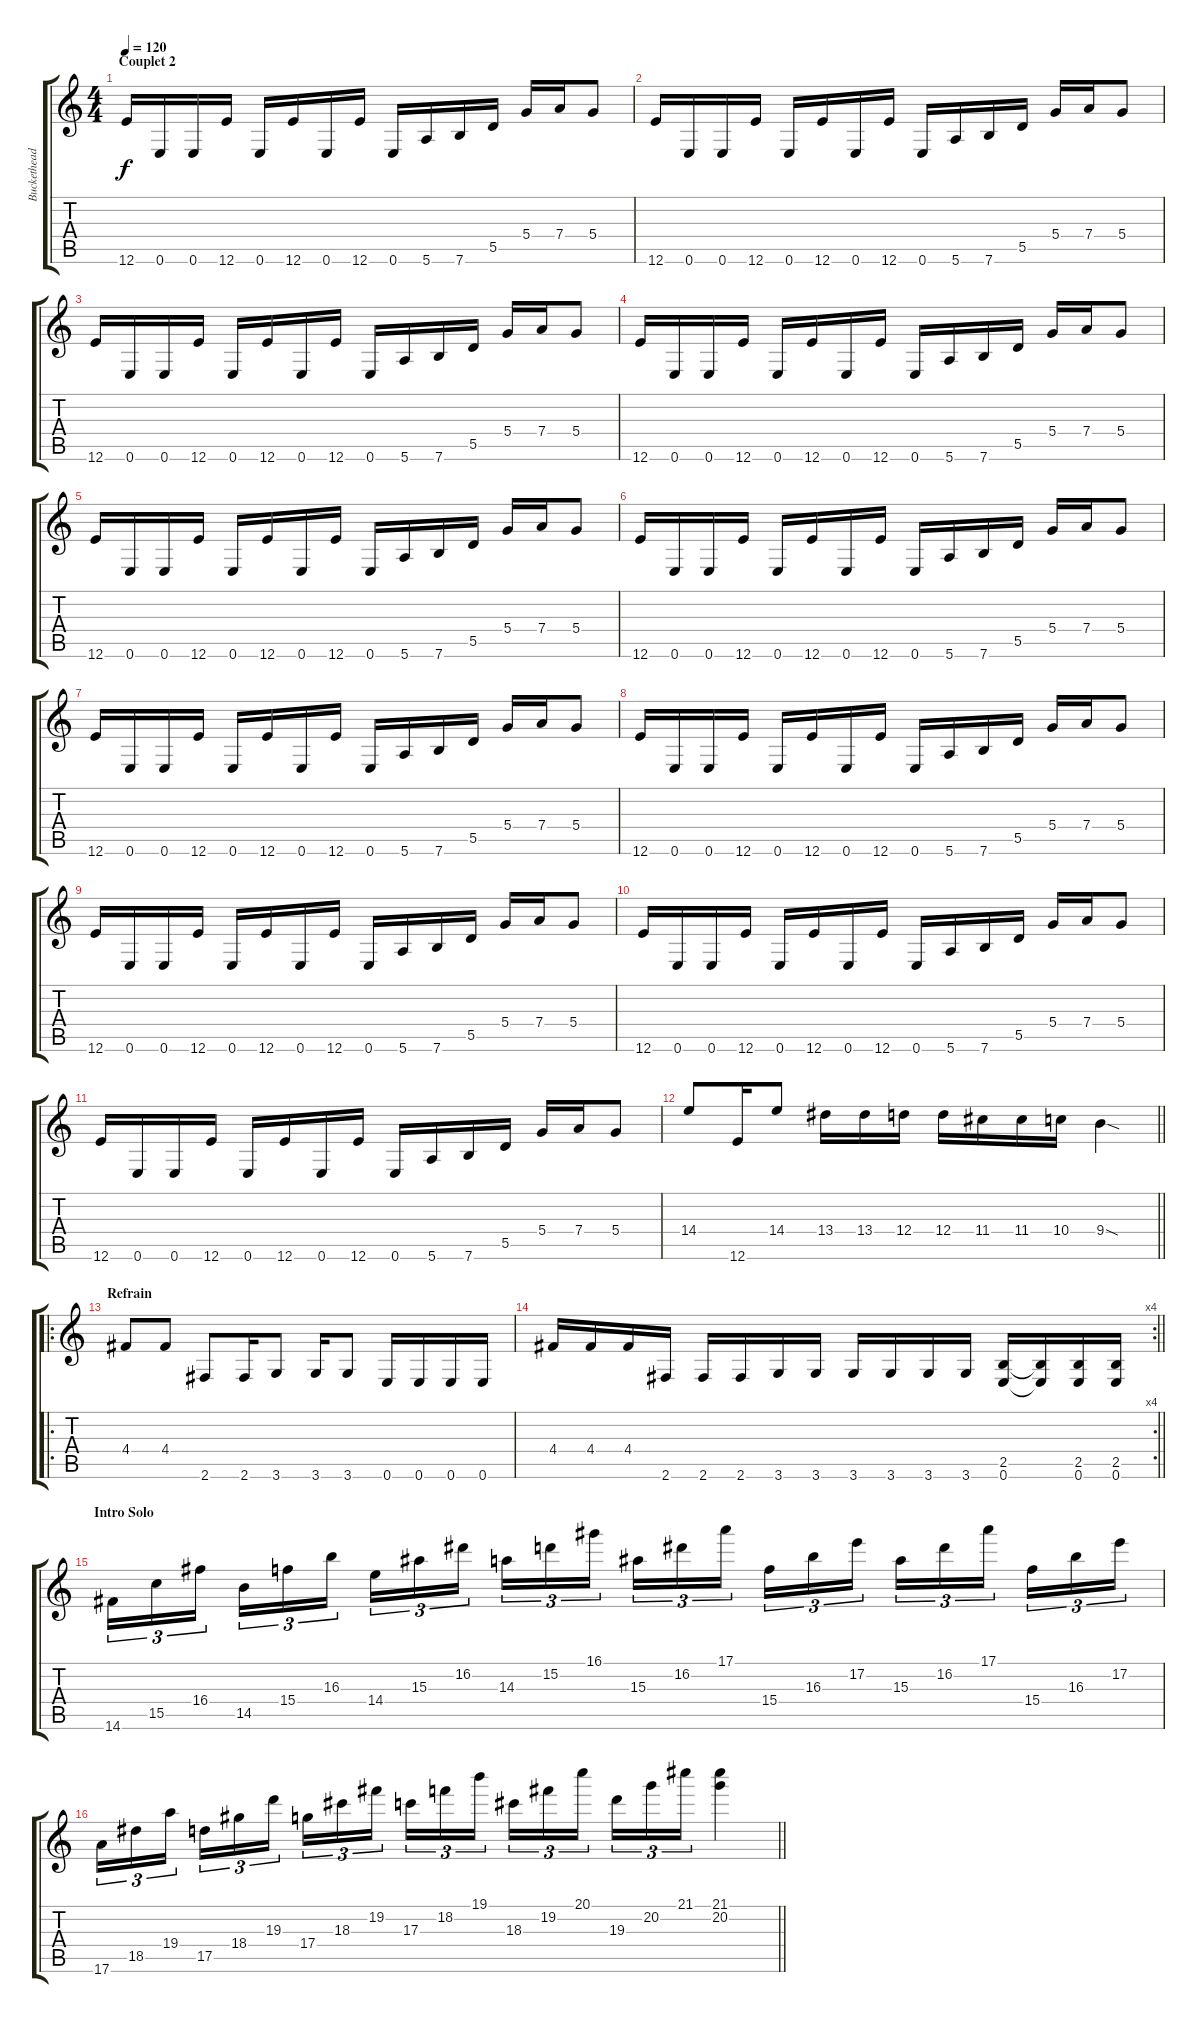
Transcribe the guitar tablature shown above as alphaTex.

\track ("Buckethead" "Buckethead") {instrument overdrivenguitar}
\staff {score tabs}
\tuning (E4 B3 G3 D3 A2 E2) {hide}
\ts (4 4)
\section ("" "Couplet 2")
\tempo 120
\clef g2
\ks c
12.6.16{dy f} 0.6.16 0.6.16 12.6.16 0.6.16 12.6.16 0.6.16 12.6.16 0.6.16 5.6.16 7.6.16 5.5.16 5.4.16 7.4.16 5.4.8 |
12.6.16 0.6.16 0.6.16 12.6.16 0.6.16 12.6.16 0.6.16 12.6.16 0.6.16 5.6.16 7.6.16 5.5.16 5.4.16 7.4.16 5.4.8 |
12.6.16 0.6.16 0.6.16 12.6.16 0.6.16 12.6.16 0.6.16 12.6.16 0.6.16 5.6.16 7.6.16 5.5.16 5.4.16 7.4.16 5.4.8 |
12.6.16 0.6.16 0.6.16 12.6.16 0.6.16 12.6.16 0.6.16 12.6.16 0.6.16 5.6.16 7.6.16 5.5.16 5.4.16 7.4.16 5.4.8 |
12.6.16 0.6.16 0.6.16 12.6.16 0.6.16 12.6.16 0.6.16 12.6.16 0.6.16 5.6.16 7.6.16 5.5.16 5.4.16 7.4.16 5.4.8 |
12.6.16 0.6.16 0.6.16 12.6.16 0.6.16 12.6.16 0.6.16 12.6.16 0.6.16 5.6.16 7.6.16 5.5.16 5.4.16 7.4.16 5.4.8 |
12.6.16 0.6.16 0.6.16 12.6.16 0.6.16 12.6.16 0.6.16 12.6.16 0.6.16 5.6.16 7.6.16 5.5.16 5.4.16 7.4.16 5.4.8 |
12.6.16 0.6.16 0.6.16 12.6.16 0.6.16 12.6.16 0.6.16 12.6.16 0.6.16 5.6.16 7.6.16 5.5.16 5.4.16 7.4.16 5.4.8 |
12.6.16 0.6.16 0.6.16 12.6.16 0.6.16 12.6.16 0.6.16 12.6.16 0.6.16 5.6.16 7.6.16 5.5.16 5.4.16 7.4.16 5.4.8 |
12.6.16 0.6.16 0.6.16 12.6.16 0.6.16 12.6.16 0.6.16 12.6.16 0.6.16 5.6.16 7.6.16 5.5.16 5.4.16 7.4.16 5.4.8 |
12.6.16 0.6.16 0.6.16 12.6.16 0.6.16 12.6.16 0.6.16 12.6.16 0.6.16 5.6.16 7.6.16 5.5.16 5.4.16 7.4.16 5.4.8 |
\barLineRight lightlight
14.4.8 12.6.16 14.4.8 13.4.16 13.4.16 12.4.16 12.4.16 11.4.16 11.4.16 10.4.16 9.4{sod}.4 |
\ro
\section ("" "Refrain")
4.4.8 4.4.8 2.6.8 2.6.16 3.6.8 3.6.16 3.6.8 0.6.16 0.6.16 0.6.16 0.6.16 |
\rc 4
\barLineRight lightlight
4.4.16 4.4.16 4.4.16 2.6.16 2.6.16 2.6.16 3.6.16 3.6.16 3.6.16 3.6.16 3.6.16 3.6.16 (2.5 0.6).16 (2.5{t} 0.6{t}).16 (2.5 0.6).16 (2.5 0.6).16 |
\section ("" "Intro Solo")
14.6.16{tu (3 2)} 15.5.16{tu (3 2)} 16.4.16{tu (3 2) beam splitsecondary} 14.5.16{tu (3 2)} 15.4.16{tu (3 2)} 16.3.16{tu (3 2)} 14.4.16{tu (3 2)} 15.3.16{tu (3 2)} 16.2.16{tu (3 2) beam splitsecondary} 14.3.16{tu (3 2)} 15.2.16{tu (3 2)} 16.1.16{tu (3 2)} 15.3.16{tu (3 2)} 16.2.16{tu (3 2)} 17.1.16{tu (3 2) beam splitsecondary} 15.4.16{tu (3 2)} 16.3.16{tu (3 2)} 17.2.16{tu (3 2)} 15.3.16{tu (3 2)} 16.2.16{tu (3 2)} 17.1.16{tu (3 2) beam splitsecondary} 15.4.16{tu (3 2)} 16.3.16{tu (3 2)} 17.2.16{tu (3 2)} |
\barLineRight lightlight
17.6.16{tu (3 2)} 18.5.16{tu (3 2)} 19.4.16{tu (3 2) beam splitsecondary} 17.5.16{tu (3 2)} 18.4.16{tu (3 2)} 19.3.16{tu (3 2)} 17.4.16{tu (3 2)} 18.3.16{tu (3 2)} 19.2.16{tu (3 2) beam splitsecondary} 17.3.16{tu (3 2)} 18.2.16{tu (3 2)} 19.1.16{tu (3 2)} 18.3.16{tu (3 2)} 19.2.16{tu (3 2)} 20.1.16{tu (3 2) beam splitsecondary} 19.3.16{tu (3 2)} 20.2.16{tu (3 2)} 21.1.16{tu (3 2)} (21.1 20.2).4
